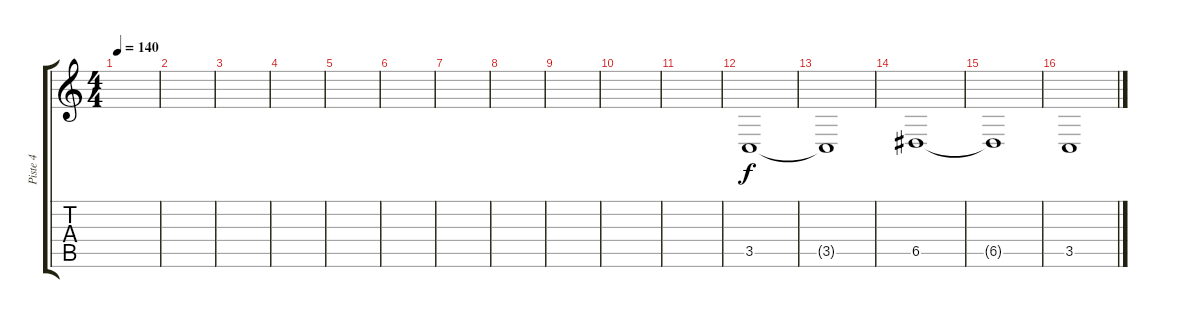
\track ("Piste 4" "Piste 4") {instrument stringensemble2}
\staff {score tabs}
\tuning (E4 B3 G3 D3 A2 E2) {hide}
\ts (4 4)
\tempo 140
\clef g2
\ks c
|
|
|
|
|
|
|
|
|
|
|
3.5.1 |
3.5{t}.1 |
6.5.1 |
6.5{t}.1 |
3.5.1
